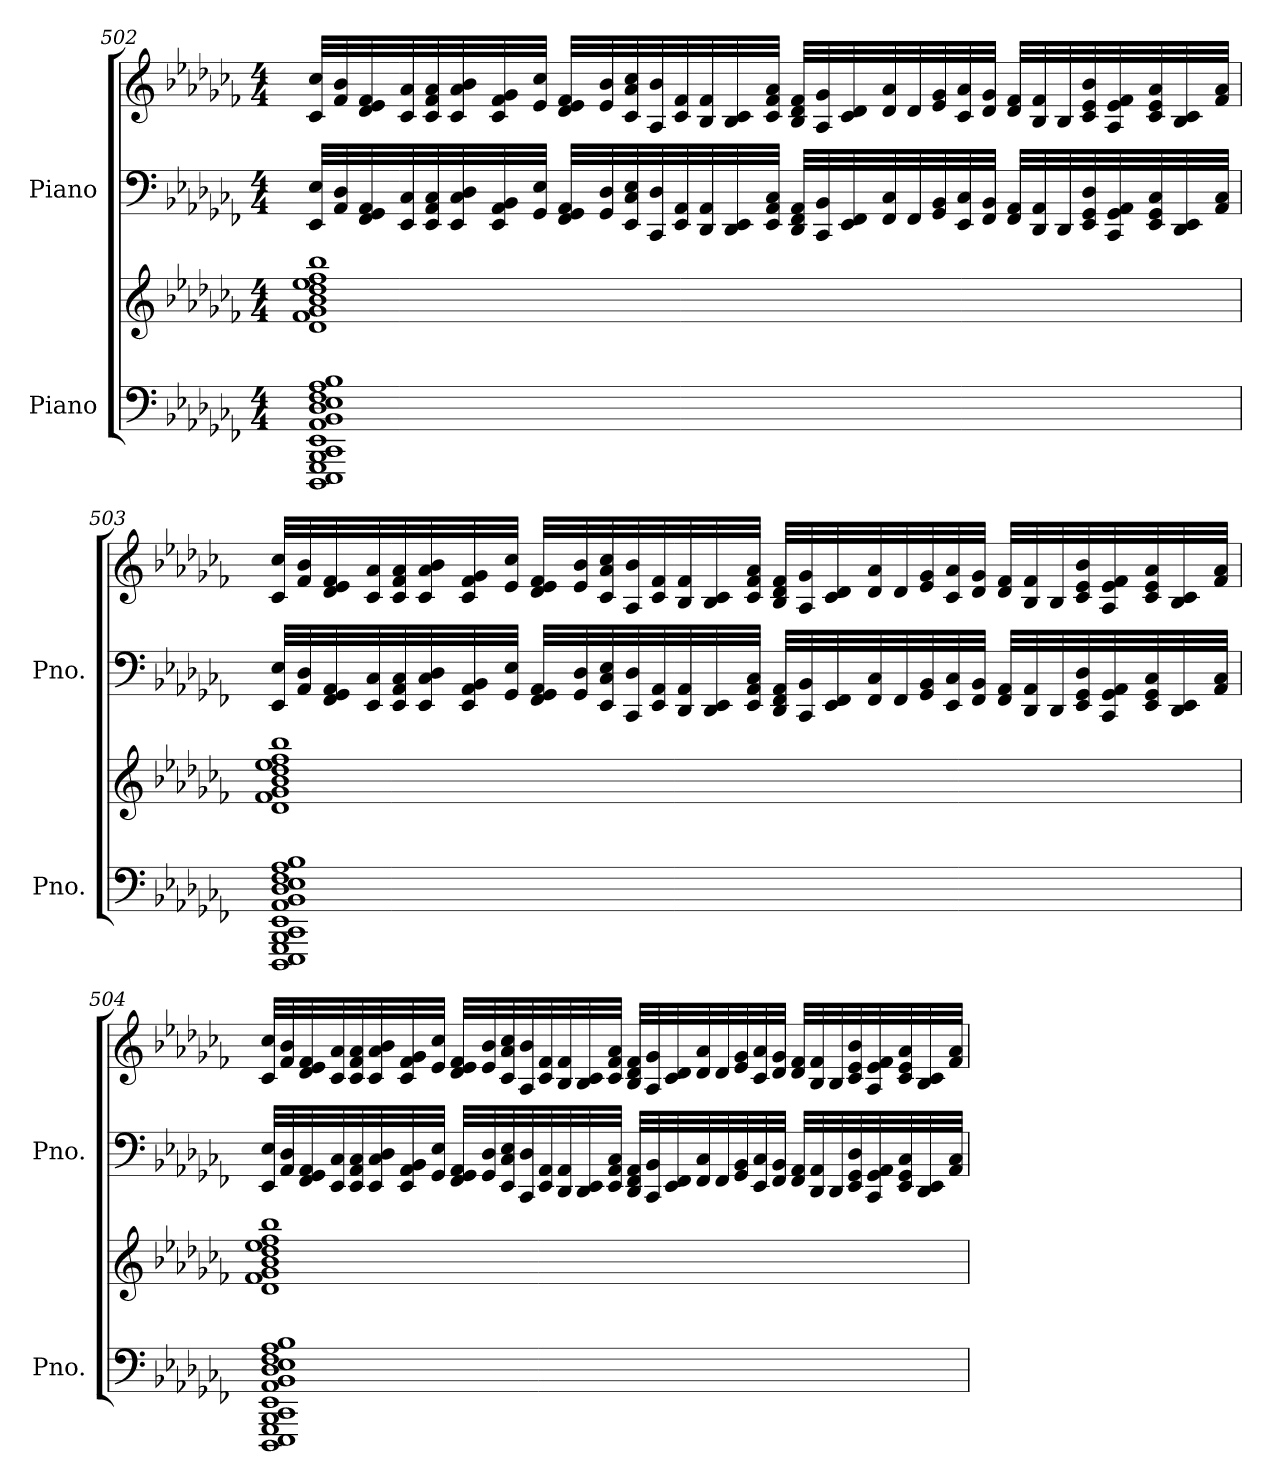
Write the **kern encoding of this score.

**kern	**kern	**kern	**kern
*part2	*part2	*part1	*part1
*staff4	*staff3	*staff2	*staff1
*I"Piano	*	*I"Piano	*
*I'Pno.	*	*I'Pno.	*
!!LO:LB:g=z
*clefF4	*clefG2	*clefF4	*clefG2
*ITrd14c24	*ITrd14c24	*ITrd-21c-36	*ITrd-21c-36
*k[b-e-a-d-g-c-f-]	*k[b-e-a-d-g-c-f-]	*k[b-e-a-d-g-c-f-]	*k[b-e-a-d-g-c-f-]
*M4/4	*M4/4	*M4/4	*M4/4
=502	=502	=502	=502
1DDDDD- 1EEEEE- 1GGGGG- 1BBBBB- 1CCCC- 1EEEE- 1AAAA- 1BBBB- 1DDD- 1EEE- 1FFF- 1AAA- 1BBB-	1DD- 1FF- 1GG- 1BB- 1D- 1E- 1F- 1B-	32ee-/ 32eee-/LLL	32cccc-/ 32ccccc-/LLL
.	.	32aa-/ 32ddd-/	32ffff-/ 32bbbb-/
.	.	32ff-/ 32gg-/ 32aa-/	32dddd-/ 32eeee-/ 32ffff-/
.	.	32ee-/ 32ccc-/	32cccc-/ 32aaaa-/
.	.	32ee-/ 32aa-/ 32ccc-/	32cccc-/ 32ffff-/ 32aaaa-/
.	.	32ee-/ 32ccc-/ 32ddd-/	32cccc-/ 32aaaa-/ 32bbbb-/
.	.	32ee-/ 32aa-/ 32bb-/	32cccc-/ 32ffff-/ 32gggg-/
.	.	32gg-/ 32eee-/JJJ	32eeee-/ 32ccccc-/JJJ
.	.	32ff-/ 32gg-/ 32aa-/LLL	32dddd-/ 32eeee-/ 32ffff-/LLL
.	.	32gg-/ 32ddd-/	32eeee-/ 32bbbb-/
.	.	32ee-/ 32ccc-/ 32eee-/	32cccc-/ 32aaaa-/ 32ccccc-/
.	.	32cc-/ 32ddd-/	32aaa-/ 32bbbb-/
.	.	32ee-/ 32aa-/	32cccc-/ 32ffff-/
.	.	32dd-/ 32aa-/	32bbb-/ 32ffff-/
.	.	32dd-/ 32ee-/	32bbb-/ 32cccc-/
.	.	32ee-/ 32aa-/ 32ccc-/JJJ	32cccc-/ 32ffff-/ 32aaaa-/JJJ
.	.	32dd-/ 32ff-/ 32aa-/LLL	32bbb-/ 32dddd-/ 32ffff-/LLL
.	.	32cc-/ 32bb-/	32aaa-/ 32gggg-/
.	.	32ee-/ 32ff-/	32cccc-/ 32dddd-/
.	.	32ff-/ 32ccc-/	32dddd-/ 32aaaa-/
.	.	32ff-/	32dddd-/
.	.	32gg-/ 32bb-/	32eeee-/ 32gggg-/
.	.	32ee-/ 32ccc-/	32cccc-/ 32aaaa-/
.	.	32ff-/ 32bb-/JJJ	32dddd-/ 32gggg-/JJJ
.	.	32ff-/ 32aa-/LLL	32dddd-/ 32ffff-/LLL
.	.	32dd-/ 32aa-/	32bbb-/ 32ffff-/
.	.	32dd-/	32bbb-/
.	.	32ee-/ 32gg-/ 32ddd-/	32cccc-/ 32eeee-/ 32bbbb-/
.	.	32cc-/ 32gg-/ 32aa-/	32aaa-/ 32eeee-/ 32ffff-/
.	.	32ee-/ 32gg-/ 32ccc-/	32cccc-/ 32eeee-/ 32aaaa-/
.	.	32dd-/ 32ee-/	32bbb-/ 32cccc-/
.	.	32aa-/ 32ccc-/JJJ	32ffff-/ 32aaaa-/JJJ
!!LO:LB:g=z
=503	=503	=503	=503
1DDDDD- 1EEEEE- 1GGGGG- 1BBBBB- 1CCCC- 1EEEE- 1AAAA- 1BBBB- 1DDD- 1EEE- 1FFF- 1AAA- 1BBB-	1DD- 1FF- 1GG- 1BB- 1D- 1E- 1F- 1B-	32ee-/ 32eee-/LLL	32cccc-/ 32ccccc-/LLL
.	.	32aa-/ 32ddd-/	32ffff-/ 32bbbb-/
.	.	32ff-/ 32gg-/ 32aa-/	32dddd-/ 32eeee-/ 32ffff-/
.	.	32ee-/ 32ccc-/	32cccc-/ 32aaaa-/
.	.	32ee-/ 32aa-/ 32ccc-/	32cccc-/ 32ffff-/ 32aaaa-/
.	.	32ee-/ 32ccc-/ 32ddd-/	32cccc-/ 32aaaa-/ 32bbbb-/
.	.	32ee-/ 32aa-/ 32bb-/	32cccc-/ 32ffff-/ 32gggg-/
.	.	32gg-/ 32eee-/JJJ	32eeee-/ 32ccccc-/JJJ
.	.	32ff-/ 32gg-/ 32aa-/LLL	32dddd-/ 32eeee-/ 32ffff-/LLL
.	.	32gg-/ 32ddd-/	32eeee-/ 32bbbb-/
.	.	32ee-/ 32ccc-/ 32eee-/	32cccc-/ 32aaaa-/ 32ccccc-/
.	.	32cc-/ 32ddd-/	32aaa-/ 32bbbb-/
.	.	32ee-/ 32aa-/	32cccc-/ 32ffff-/
.	.	32dd-/ 32aa-/	32bbb-/ 32ffff-/
.	.	32dd-/ 32ee-/	32bbb-/ 32cccc-/
.	.	32ee-/ 32aa-/ 32ccc-/JJJ	32cccc-/ 32ffff-/ 32aaaa-/JJJ
.	.	32dd-/ 32ff-/ 32aa-/LLL	32bbb-/ 32dddd-/ 32ffff-/LLL
.	.	32cc-/ 32bb-/	32aaa-/ 32gggg-/
.	.	32ee-/ 32ff-/	32cccc-/ 32dddd-/
.	.	32ff-/ 32ccc-/	32dddd-/ 32aaaa-/
.	.	32ff-/	32dddd-/
.	.	32gg-/ 32bb-/	32eeee-/ 32gggg-/
.	.	32ee-/ 32ccc-/	32cccc-/ 32aaaa-/
.	.	32ff-/ 32bb-/JJJ	32dddd-/ 32gggg-/JJJ
.	.	32ff-/ 32aa-/LLL	32dddd-/ 32ffff-/LLL
.	.	32dd-/ 32aa-/	32bbb-/ 32ffff-/
.	.	32dd-/	32bbb-/
.	.	32ee-/ 32gg-/ 32ddd-/	32cccc-/ 32eeee-/ 32bbbb-/
.	.	32cc-/ 32gg-/ 32aa-/	32aaa-/ 32eeee-/ 32ffff-/
.	.	32ee-/ 32gg-/ 32ccc-/	32cccc-/ 32eeee-/ 32aaaa-/
.	.	32dd-/ 32ee-/	32bbb-/ 32cccc-/
.	.	32aa-/ 32ccc-/JJJ	32ffff-/ 32aaaa-/JJJ
!!LO:PB:g=z
=504	=504	=504	=504
1DDDDD- 1EEEEE- 1GGGGG- 1BBBBB- 1CCCC- 1EEEE- 1AAAA- 1BBBB- 1DDD- 1EEE- 1FFF- 1AAA- 1BBB-	1DD- 1FF- 1GG- 1BB- 1D- 1E- 1F- 1B-	32ee-/ 32eee-/LLL	32cccc-/ 32ccccc-/LLL
.	.	32aa-/ 32ddd-/	32ffff-/ 32bbbb-/
.	.	32ff-/ 32gg-/ 32aa-/	32dddd-/ 32eeee-/ 32ffff-/
.	.	32ee-/ 32ccc-/	32cccc-/ 32aaaa-/
.	.	32ee-/ 32aa-/ 32ccc-/	32cccc-/ 32ffff-/ 32aaaa-/
.	.	32ee-/ 32ccc-/ 32ddd-/	32cccc-/ 32aaaa-/ 32bbbb-/
.	.	32ee-/ 32aa-/ 32bb-/	32cccc-/ 32ffff-/ 32gggg-/
.	.	32gg-/ 32eee-/JJJ	32eeee-/ 32ccccc-/JJJ
.	.	32ff-/ 32gg-/ 32aa-/LLL	32dddd-/ 32eeee-/ 32ffff-/LLL
.	.	32gg-/ 32ddd-/	32eeee-/ 32bbbb-/
.	.	32ee-/ 32ccc-/ 32eee-/	32cccc-/ 32aaaa-/ 32ccccc-/
.	.	32cc-/ 32ddd-/	32aaa-/ 32bbbb-/
.	.	32ee-/ 32aa-/	32cccc-/ 32ffff-/
.	.	32dd-/ 32aa-/	32bbb-/ 32ffff-/
.	.	32dd-/ 32ee-/	32bbb-/ 32cccc-/
.	.	32ee-/ 32aa-/ 32ccc-/JJJ	32cccc-/ 32ffff-/ 32aaaa-/JJJ
.	.	32dd-/ 32ff-/ 32aa-/LLL	32bbb-/ 32dddd-/ 32ffff-/LLL
.	.	32cc-/ 32bb-/	32aaa-/ 32gggg-/
.	.	32ee-/ 32ff-/	32cccc-/ 32dddd-/
.	.	32ff-/ 32ccc-/	32dddd-/ 32aaaa-/
.	.	32ff-/	32dddd-/
.	.	32gg-/ 32bb-/	32eeee-/ 32gggg-/
.	.	32ee-/ 32ccc-/	32cccc-/ 32aaaa-/
.	.	32ff-/ 32bb-/JJJ	32dddd-/ 32gggg-/JJJ
.	.	32ff-/ 32aa-/LLL	32dddd-/ 32ffff-/LLL
.	.	32dd-/ 32aa-/	32bbb-/ 32ffff-/
.	.	32dd-/	32bbb-/
.	.	32ee-/ 32gg-/ 32ddd-/	32cccc-/ 32eeee-/ 32bbbb-/
.	.	32cc-/ 32gg-/ 32aa-/	32aaa-/ 32eeee-/ 32ffff-/
.	.	32ee-/ 32gg-/ 32ccc-/	32cccc-/ 32eeee-/ 32aaaa-/
.	.	32dd-/ 32ee-/	32bbb-/ 32cccc-/
.	.	32aa-/ 32ccc-/JJJ	32ffff-/ 32aaaa-/JJJ
=	=	=	=
*-	*-	*-	*-
